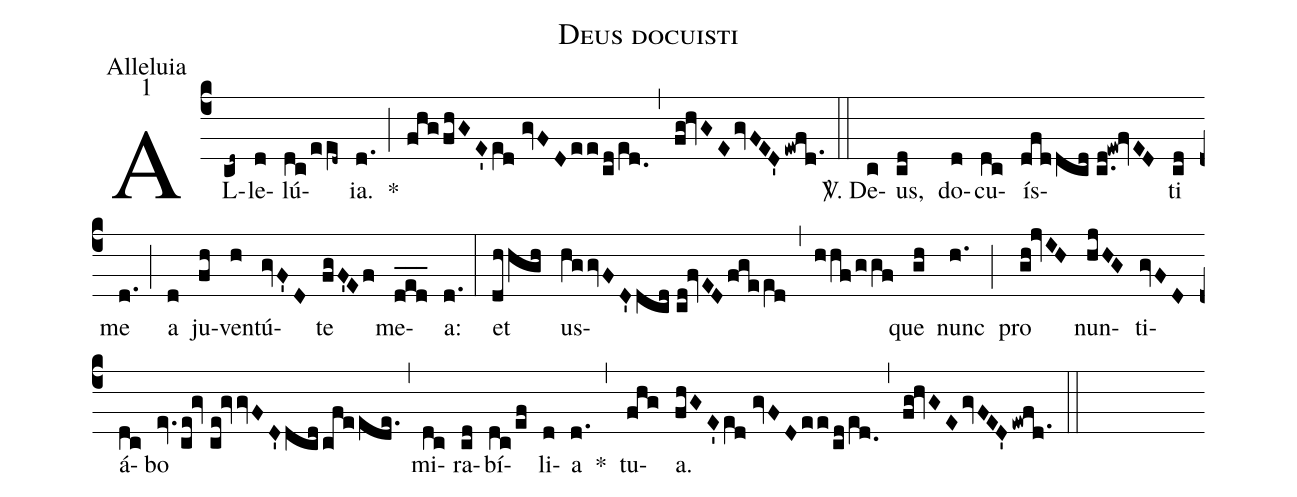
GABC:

name: Deus docuisti;
office-part: Alleluia;
mode: 1;
%%
(c4) AL(cd~)le(d)lú(dc/ee[ll:1]d~)ia.(d.) *(;) (fhgfhGE'e[ll:1]d//gvFDee/cd/e[ll:1]d.0) (,) (fg!hvGEgvFED'ewfd.1) (::)
<sp>V/</sp>. De(c)us,(cd) do(d)cu(dc)ís(dfddcd//c.d!ew!fvED)ti(cd) me(d.) (;) a(d) ju(fh)ven(h)tú(gvF'D)te(fgF'Ef) me(d_e_d_)a:(d.) (:)
et(dhhgh) us(hggvFD'dcd//cd!fvEDfgee[ll:1]d)(,)(hhf/ggf)que(gh) nunc(h.) (;) pro(gh!jvIH) nun(hjHG)ti(gvFD)á(dc)bo(ev.ce!gv//ce!gvvFD'dcd/cfeede.) (,) mi(dc)ra(cd)bí(dc/ef)li(d)a(d.) *(,) tu(fhg)a.(fhGE'e[ll:1]d//gvFDee/cd/e[ll:1]d.0) (,) (fg!hvGEgvFED'ewfd.1) (::)
